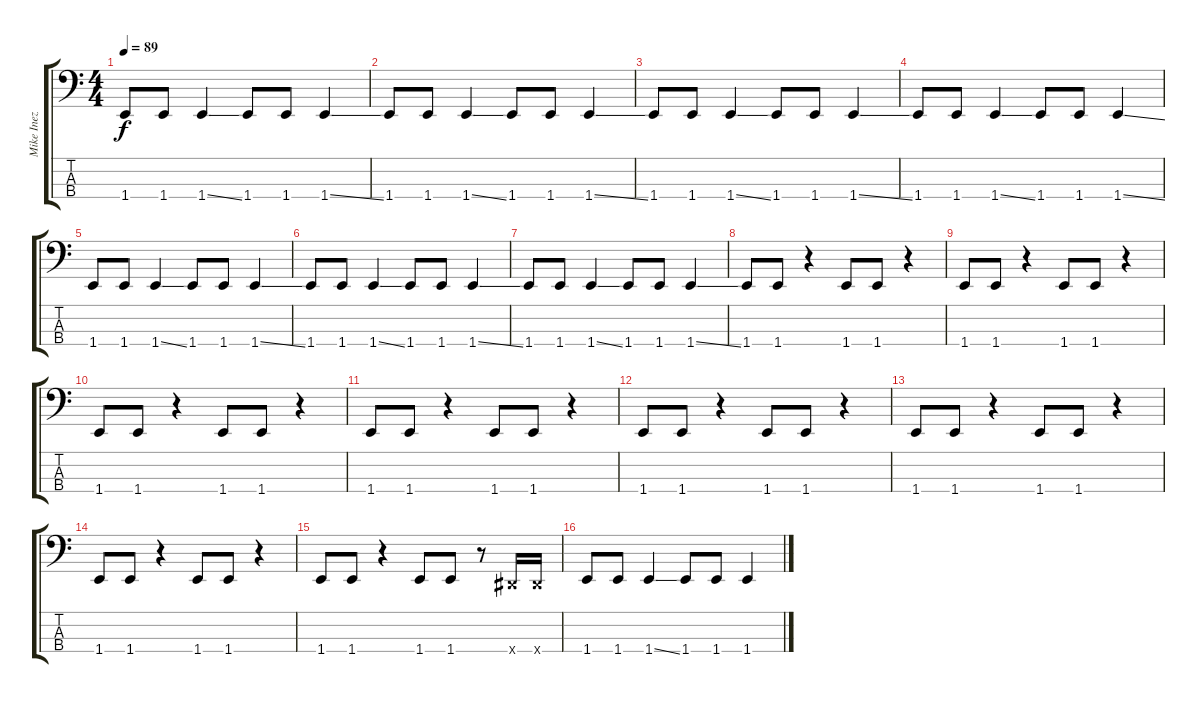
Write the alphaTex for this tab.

\track ("Mike Inez" "Mike Inez") {instrument electricbasspick}
\staff {score tabs}
\tuning (Gb2 Db2 Ab1 Eb1) {hide}
\ts (4 4)
\tempo 89
\clef f4
\ks c
1.4.8{dy f} 1.4.8 1.4{ss}.4 1.4.8 1.4.8 1.4{ss}.4 |
1.4.8 1.4.8 1.4{ss}.4 1.4.8 1.4.8 1.4{ss}.4 |
1.4.8 1.4.8 1.4{ss}.4 1.4.8 1.4.8 1.4{ss}.4 |
1.4.8 1.4.8 1.4{ss}.4 1.4.8 1.4.8 1.4{ss}.4 |
1.4.8 1.4.8 1.4{ss}.4 1.4.8 1.4.8 1.4{ss}.4 |
1.4.8 1.4.8 1.4{ss}.4 1.4.8 1.4.8 1.4{ss}.4 |
1.4.8 1.4.8 1.4{ss}.4 1.4.8 1.4.8 1.4{ss}.4 |
1.4.8 1.4.8 r.4 1.4.8 1.4.8 r.4 |
1.4.8 1.4.8 r.4 1.4.8 1.4.8 r.4 |
1.4.8 1.4.8 r.4 1.4.8 1.4.8 r.4 |
1.4.8 1.4.8 r.4 1.4.8 1.4.8 r.4 |
1.4.8 1.4.8 r.4 1.4.8 1.4.8 r.4 |
1.4.8 1.4.8 r.4 1.4.8 1.4.8 r.4 |
1.4.8 1.4.8 r.4 1.4.8 1.4.8 r.4 |
1.4.8 1.4.8 r.4 1.4.8 1.4.8 r.8 0.4{x}.16 0.4{x}.16 |
1.4.8 1.4.8 1.4{ss}.4 1.4.8 1.4.8 1.4{ss}.4
